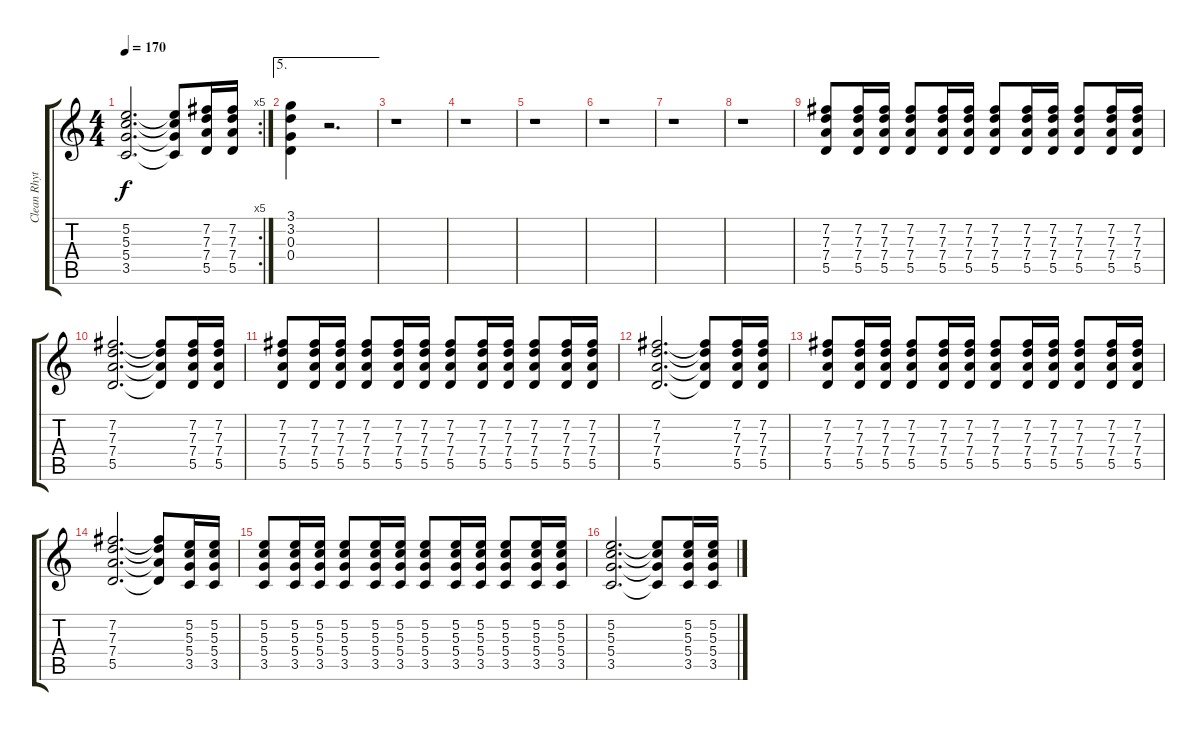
\track ("Clean Rhythym" "Clean Rhyt") {instrument electricguitarclean}
\staff {score tabs}
\tuning (E4 B3 G3 D3 A2 E2) {hide}
\rc 5
\ts (4 4)
\tempo 170
\clef g2
\ks c
(5.2 5.3 5.4 3.5).2{d dy f} (5.2{t} 5.3{t} 5.4{t} 3.5{t}).8 (7.2 7.3 7.4 5.5).16 (7.2 7.3 7.4 5.5).16 |
\ae 5
(3.1 3.2 0.3 0.4).4 r.2{d} |
r.1 |
r.1 |
r.1 |
r.1 |
r.1 |
r.1 |
(7.2 7.3 7.4 5.5).8 (7.2 7.3 7.4 5.5).16 (7.2 7.3 7.4 5.5).16 (7.2 7.3 7.4 5.5).8 (7.2 7.3 7.4 5.5).16 (7.2 7.3 7.4 5.5).16 (7.2 7.3 7.4 5.5).8 (7.2 7.3 7.4 5.5).16 (7.2 7.3 7.4 5.5).16 (7.2 7.3 7.4 5.5).8 (7.2 7.3 7.4 5.5).16 (7.2 7.3 7.4 5.5).16 |
(7.2 7.3 7.4 5.5).2{d} (7.2{t} 7.3{t} 7.4{t} 5.5{t}).8 (7.2 7.3 7.4 5.5).16 (7.2 7.3 7.4 5.5).16 |
(7.2 7.3 7.4 5.5).8 (7.2 7.3 7.4 5.5).16 (7.2 7.3 7.4 5.5).16 (7.2 7.3 7.4 5.5).8 (7.2 7.3 7.4 5.5).16 (7.2 7.3 7.4 5.5).16 (7.2 7.3 7.4 5.5).8 (7.2 7.3 7.4 5.5).16 (7.2 7.3 7.4 5.5).16 (7.2 7.3 7.4 5.5).8 (7.2 7.3 7.4 5.5).16 (7.2 7.3 7.4 5.5).16 |
(7.2 7.3 7.4 5.5).2{d} (7.2{t} 7.3{t} 7.4{t} 5.5{t}).8 (7.2 7.3 7.4 5.5).16 (7.2 7.3 7.4 5.5).16 |
(7.2 7.3 7.4 5.5).8 (7.2 7.3 7.4 5.5).16 (7.2 7.3 7.4 5.5).16 (7.2 7.3 7.4 5.5).8 (7.2 7.3 7.4 5.5).16 (7.2 7.3 7.4 5.5).16 (7.2 7.3 7.4 5.5).8 (7.2 7.3 7.4 5.5).16 (7.2 7.3 7.4 5.5).16 (7.2 7.3 7.4 5.5).8 (7.2 7.3 7.4 5.5).16 (7.2 7.3 7.4 5.5).16 |
(7.2 7.3 7.4 5.5).2{d} (7.2{t} 7.3{t} 7.4{t} 5.5{t}).8 (5.2 5.3 5.4 3.5).16 (5.2 5.3 5.4 3.5).16 |
(5.2 5.3 5.4 3.5).8 (5.2 5.3 5.4 3.5).16 (5.2 5.3 5.4 3.5).16 (5.2 5.3 5.4 3.5).8 (5.2 5.3 5.4 3.5).16 (5.2 5.3 5.4 3.5).16 (5.2 5.3 5.4 3.5).8 (5.2 5.3 5.4 3.5).16 (5.2 5.3 5.4 3.5).16 (5.2 5.3 5.4 3.5).8 (5.2 5.3 5.4 3.5).16 (5.2 5.3 5.4 3.5).16 |
(5.2 5.3 5.4 3.5).2{d} (5.2{t} 5.3{t} 5.4{t} 3.5{t}).8 (5.2 5.3 5.4 3.5).16 (5.2 5.3 5.4 3.5).16
